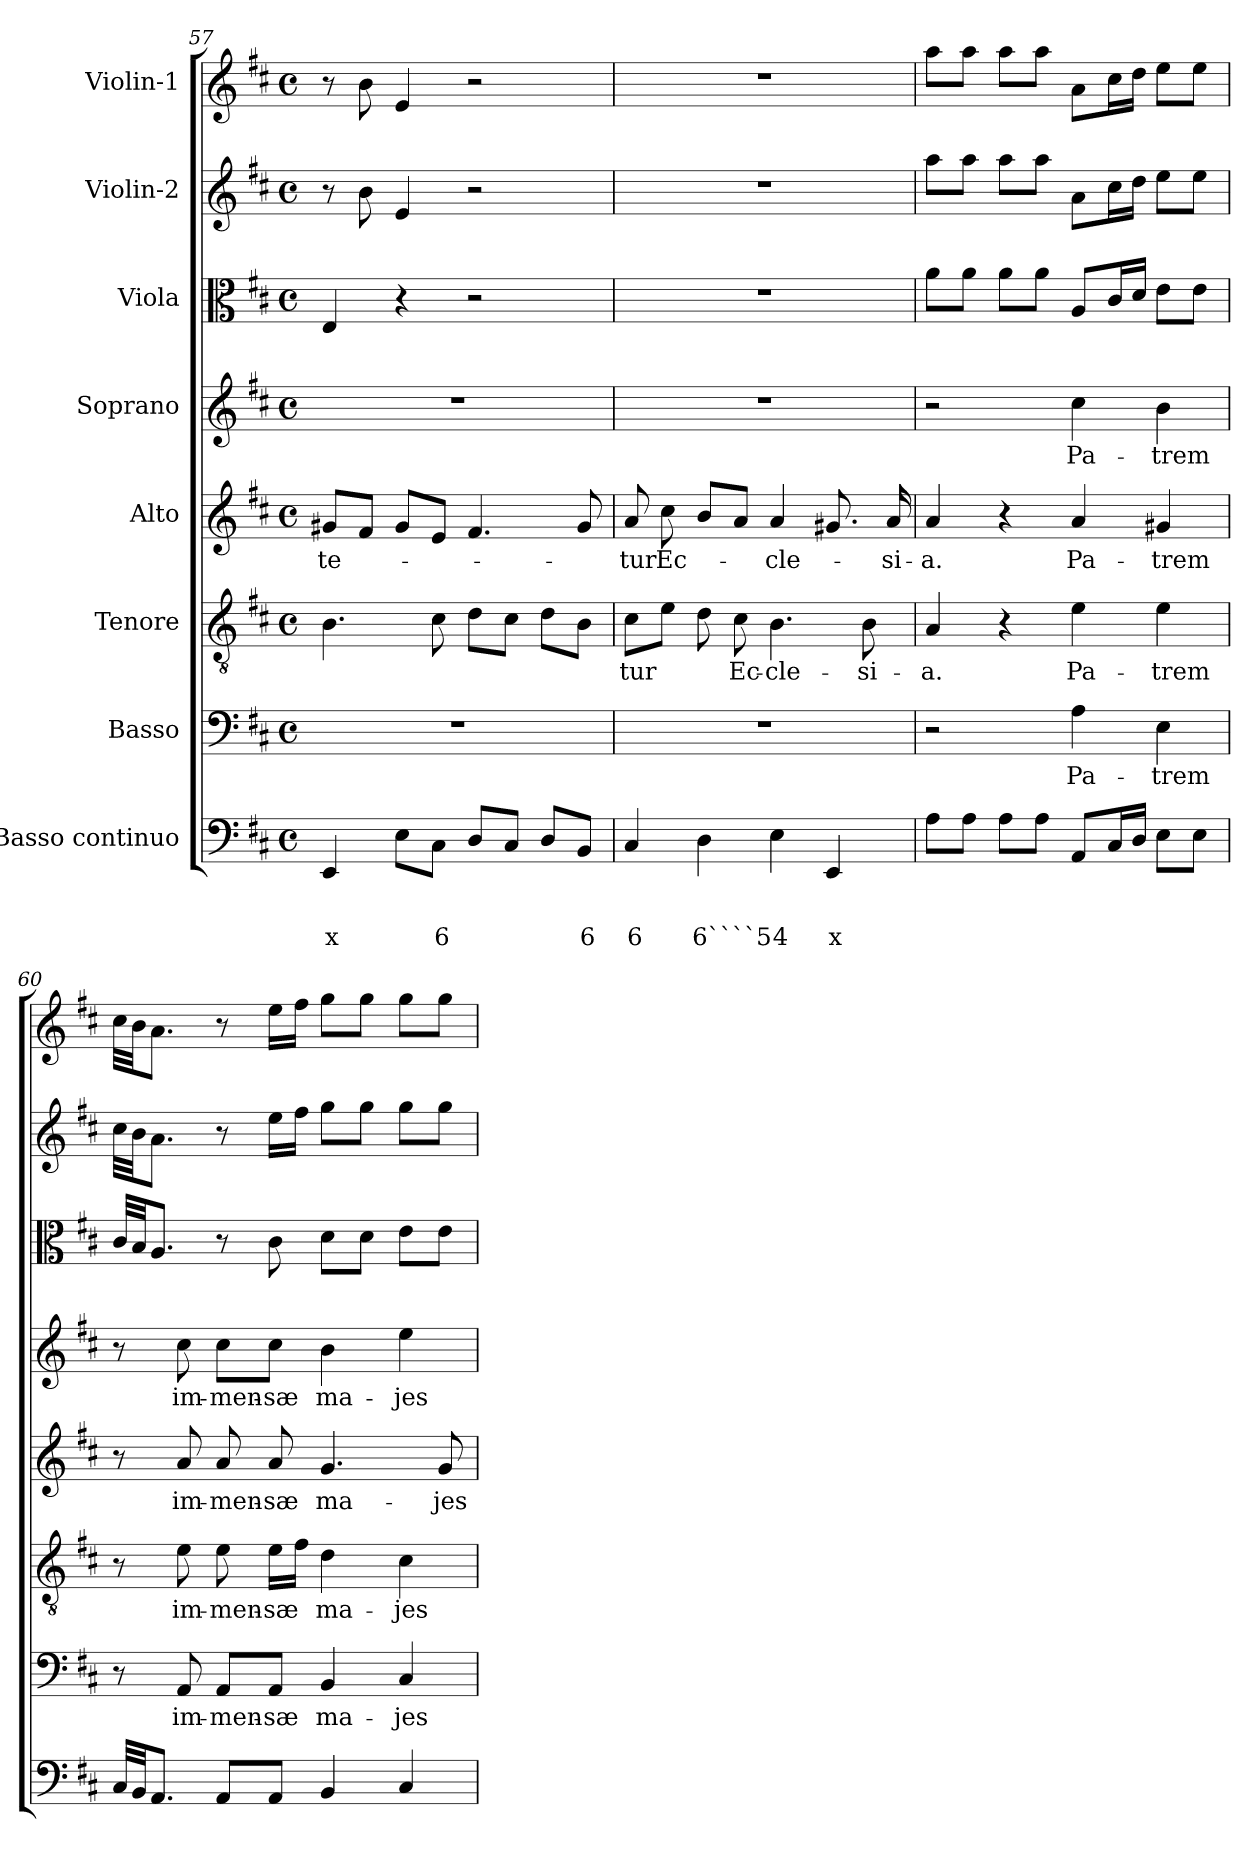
**kern	**text	**text	**text	**kern	**text	**kern	**text	**kern	**text	**kern	**text	**kern	**kern	**kern
*part8	*part8	*part8	*part8	*part7	*part7	*part6	*part6	*part5	*part5	*part4	*part4	*part3	*part2	*part1
*staff8	*staff8	*staff8	*staff8	*staff7	*staff7	*staff6	*staff6	*staff5	*staff5	*staff4	*staff4	*staff3	*staff2	*staff1
*I"Basso continuo	*	*	*	*I"Basso	*	*I"Tenore	*	*I"Alto	*	*I"Soprano	*	*I"Viola	*I"Violin-2	*I"Violin-1
!!LO:LB:g=z
*clefF4	*	*	*	*clefF4	*	*clefGv2	*	*clefG2	*	*clefG2	*	*clefC3	*clefG2	*clefG2
*k[f#c#]	*	*	*	*k[f#c#]	*	*k[f#c#]	*	*k[f#c#]	*	*k[f#c#]	*	*k[f#c#]	*k[f#c#]	*k[f#c#]
*D:	*	*	*	*D:	*	*D:	*	*D:	*	*D:	*	*D:	*D:	*D:
*M4/4	*	*	*	*M4/4	*	*M4/4	*	*M4/4	*	*M4/4	*	*M4/4	*M4/4	*M4/4
*met(c)	*	*	*	*met(c)	*	*met(c)	*	*met(c)	*	*met(c)	*	*met(c)	*met(c)	*met(c)
=57	=57	=57	=57	=57	=57	=57	=57	=57	=57	=57	=57	=57	=57	=57
!	!	!	!LO:LY:b	!	!	!	!	!	!LO:LY:b	!	!	!	!	!
4EE/	.	.	x	1r	.	4.B\	.	8g#X/L	-te-	1r	.	4E/	8r	8r
.	.	.	.	.	.	.	.	8f#/J	.	.	.	.	8b\	8b\
8E\L	.	.	.	.	.	.	.	8g#/L	.	.	.	4r	4e/	4e/
!	!	!	!LO:LY:b	!	!	!	!	!	!	!	!	!	!	!
8C#\J	.	.	6	.	.	8c#\	.	8e/J	.	.	.	.	.	.
8D/L	.	.	.	.	.	8d\L	.	4.f#/	.	.	.	2r	2r	2r
8C#/J	.	.	.	.	.	8c#\J	.	.	.	.	.	.	.	.
8D/L	.	.	.	.	.	8d\L	.	.	.	.	.	.	.	.
!	!	!	!LO:LY:b	!	!	!	!	!	!	!	!	!	!	!
8BB/J	.	.	6	.	.	8B\J	.	8g#/	.	.	.	.	.	.
=58	=58	=58	=58	=58	=58	=58	=58	=58	=58	=58	=58	=58	=58	=58
!	!	!	!LO:LY:b	!	!	!	!LO:LY:b	!	!LO:LY:b	!	!	!	!	!
4C#/	.	.	6	1r	.	8c#\L	-tur	8a/	-tur	1r	.	1r	1r	1r
!	!	!	!	!	!	!	!	!	!LO:LY:b	!	!	!	!	!
.	.	.	.	.	.	8e\J	.	8cc#\	Ec-	.	.	.	.	.
!	!	!	!LO:LY:b	!	!	!	!	!	!	!	!	!	!	!
4D\	.	.	6````5	.	.	8d\	.	8b/L	.	.	.	.	.	.
!	!	!	!	!	!	!	!LO:LY:b	!	!	!	!	!	!	!
.	.	.	.	.	.	8c#\	Ec-	8a/J	.	.	.	.	.	.
!	!	!	!LO:LY:b	!	!	!	!LO:LY:b	!	!LO:LY:b	!	!	!	!	!
4E\	.	.	4	.	.	4.B\	-cle-	4a/	-cle-	.	.	.	.	.
!	!	!	!LO:LY:b	!	!	!	!	!	!	!	!	!	!	!
4EE/	.	.	x	.	.	.	.	8.g#X/	.	.	.	.	.	.
!	!	!	!	!	!	!	!LO:LY:b	!	!	!	!	!	!	!
.	.	.	.	.	.	8B\	-si-	.	.	.	.	.	.	.
!	!	!	!	!	!	!	!	!	!LO:LY:b	!	!	!	!	!
.	.	.	.	.	.	.	.	16a/	-si-	.	.	.	.	.
=59	=59	=59	=59	=59	=59	=59	=59	=59	=59	=59	=59	=59	=59	=59
!	!	!	!	!	!	!	!LO:LY:b	!	!LO:LY:b	!	!	!	!	!
8A\L	.	.	.	2r	.	4A/	-a.	4a/	-a.	2r	.	8a\L	8aa\L	8aa\L
8A\J	.	.	.	.	.	.	.	.	.	.	.	8a\J	8aa\J	8aa\J
8A\L	.	.	.	.	.	4r	.	4r	.	.	.	8a\L	8aa\L	8aa\L
8A\J	.	.	.	.	.	.	.	.	.	.	.	8a\J	8aa\J	8aa\J
!	!	!	!	!	!LO:LY:b	!	!LO:LY:b	!	!LO:LY:b	!	!LO:LY:b	!	!	!
8AA/L	.	.	.	4A\	Pa-	4e\	Pa-	4a/	Pa-	4cc#\	Pa-	8A/L	8a\L	8a\L
16C#/L	.	.	.	.	.	.	.	.	.	.	.	16c#/L	16cc#\L	16cc#\L
16D/JJ	.	.	.	.	.	.	.	.	.	.	.	16d/JJ	16dd\JJ	16dd\JJ
!	!	!	!	!	!LO:LY:b	!	!LO:LY:b	!	!LO:LY:b	!	!LO:LY:b	!	!	!
8E\L	.	.	.	4E\	-trem	4e\	-trem	4g#X/	-trem	4b\	-trem	8e\L	8ee\L	8ee\L
8E\J	.	.	.	.	.	.	.	.	.	.	.	8e\J	8ee\J	8ee\J
=60	=60	=60	=60	=60	=60	=60	=60	=60	=60	=60	=60	=60	=60	=60
32C#/LLL	.	.	.	8r	.	8r	.	8r	.	8r	.	32c#/LLL	32cc#\LLL	32cc#\LLL
32BB/JJ	.	.	.	.	.	.	.	.	.	.	.	32B/JJ	32b\JJ	32b\JJ
8.AA/J	.	.	.	.	.	.	.	.	.	.	.	8.A/J	8.a\J	8.a\J
!	!	!	!	!	!LO:LY:b	!	!LO:LY:b	!	!LO:LY:b	!	!LO:LY:b	!	!	!
.	.	.	.	8AA/	im-	8e\	im-	8a/	im-	8cc#\	im-	.	.	.
!	!	!	!	!	!LO:LY:b	!	!LO:LY:b	!	!LO:LY:b	!	!LO:LY:b	!	!	!
8AA/L	.	.	.	8AA/L	-men-	8e\	-men-	8a/	-men-	8cc#\L	-men-	8r	8r	8r
!	!	!	!	!	!LO:LY:b	!	!LO:LY:b	!	!LO:LY:b	!	!LO:LY:b	!	!	!
8AA/J	.	.	.	8AA/J	-sæ	16e\LL	-sæ	8a/	-sæ	8cc#\J	-sæ	8c#\	16ee\LL	16ee\LL
.	.	.	.	.	.	16f#\JJ	.	.	.	.	.	.	16ff#\JJ	16ff#\JJ
!	!	!	!	!	!LO:LY:b	!	!LO:LY:b	!	!LO:LY:b	!	!LO:LY:b	!	!	!
4BB/	.	.	.	4BB/	ma-	4d\	ma-	4.g/	ma-	4b\	ma-	8d\L	8gg\L	8gg\L
.	.	.	.	.	.	.	.	.	.	.	.	8d\J	8gg\J	8gg\J
!	!	!	!	!	!LO:LY:b	!	!LO:LY:b	!	!	!	!LO:LY:b	!	!	!
4C#/	.	.	.	4C#/	-jes-	4c#\	-jes-	.	.	4ee\	-jes-	8e\L	8gg\L	8gg\L
!	!	!	!	!	!	!	!	!	!LO:LY:b	!	!	!	!	!
.	.	.	.	.	.	.	.	8g/	-jes-	.	.	8e\J	8gg\J	8gg\J
=	=	=	=	=	=	=	=	=	=	=	=	=	=	=
*-	*-	*-	*-	*-	*-	*-	*-	*-	*-	*-	*-	*-	*-	*-
